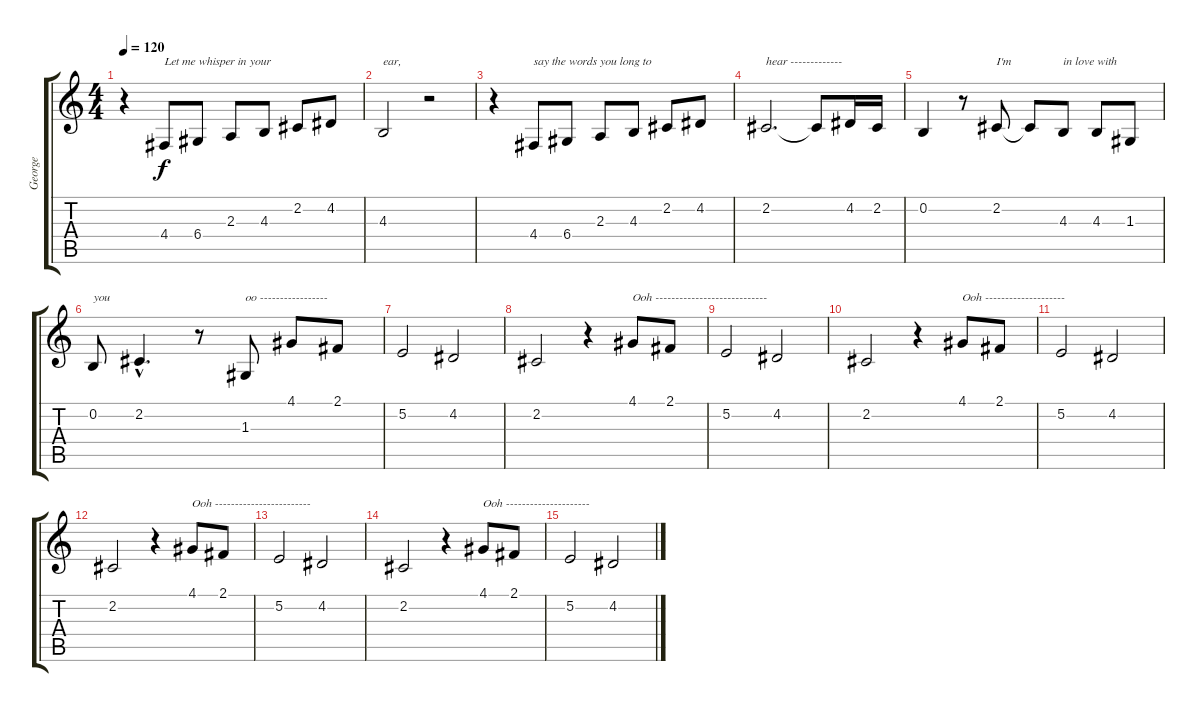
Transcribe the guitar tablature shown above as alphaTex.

\track ("George" "George") {instrument tenorsax}
\staff {score tabs}
\tuning (E4 B3 G3 D3 A2 E2) {hide}
\ts (4 4)
\tempo 120
\clef g2
\ks c
r.4{dy f} 4.4.8{txt "Let me whisper in your"} 6.4.8 2.3.8 4.3.8 2.2.8 4.2.8 |
4.3.2{txt "ear,"} r.2 |
r.4 4.4.8{txt "say the words you long to"} 6.4.8 2.3.8 4.3.8 2.2.8 4.2.8 |
2.2.2{d txt "hear -------------"} 2.2{t}.8 4.2.16 2.2.16 |
0.2.4 r.8 2.2.8{txt "I'm"} 2.2{t}.8 4.3.8{txt "in love with"} 4.3.8 1.3.8 |
0.2.8{txt "you"} 2.2{hac}.4{d} r.8 1.3.8{txt "oo -----------------"} 4.1.8 2.1.8 |
5.2.2 4.2.2 |
2.2.2 r.4 4.1.8{txt "Ooh ----------------------------"} 2.1.8 |
5.2.2 4.2.2 |
2.2.2{volume 10} r.4 4.1.8{txt "Ooh --------------------"} 2.1.8 |
5.2.2 4.2.2 |
2.2.2{volume 8} r.4 4.1.8{txt "Ooh ------------------------"} 2.1.8 |
5.2.2 4.2.2 |
2.2.2{volume 5} r.4 4.1.8{txt "Ooh ---------------------"} 2.1.8 |
5.2.2 4.2.2
